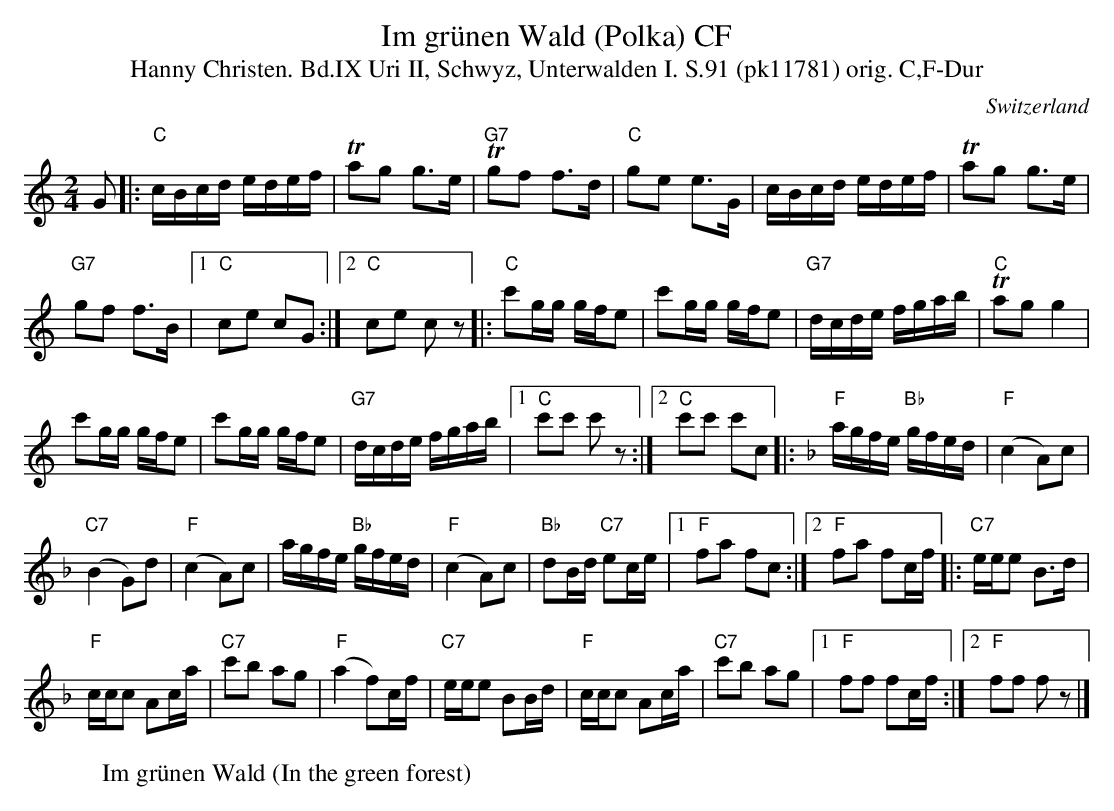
X:1
T: Im gr\"unen Wald (Polka) CF
T:Hanny Christen. Bd.IX Uri II, Schwyz, Unterwalden I. S.91 (pk11781) orig. C,F-Dur
M:2/4
L:1/16
O:Switzerland
K:C major
G2 |: "C"cBcd edef | Ta2g2 g3e | "G7"Tg2f2 f3d | "C"g2e2 e3G | cBcd edef | Ta2g2 g3e |
"G7"g2f2 f3B |1 "C"c2e2 c2G2 :|2 "C"c2e2 c2z2 |: "C"c'2gg gfe2 |  c'2gg gfe2 | "G7"dcde fgab | "C"Ta2g2 g4 |
c'2gg gfe2 | c'2gg gfe2 | "G7"dcde fgab |1 "C"c'2c'2 c'2z2 :|2 "C"c'2c'2 c'2c2 |: [K:F] "F"agfe "Bb"gfed | ("F"c4A2)c2 |
("C7"B4G2)d2 | ("F"c4A2)c2 | agfe "Bb"gfed | ("F"c4A2)c2 | "Bb"d2Bd "C7"e2ce |1 "F"f2a2 f2c2 :|2 "F"f2a2 f2cf |: "C7"eee2 B3d |
 "F"ccc2 A2ca | "C7"c'2b2 a2g2 | ("F"a4 f2)cf | "C7"eee2 B2Bd | "F"ccc2 A2ca | "C7"c'2b2 a2g2 |1 "F"f2f2 f2cf :|2 "F"f2f2 f2z2 |]
W: Im gr\"unen Wald (In the green forest)
